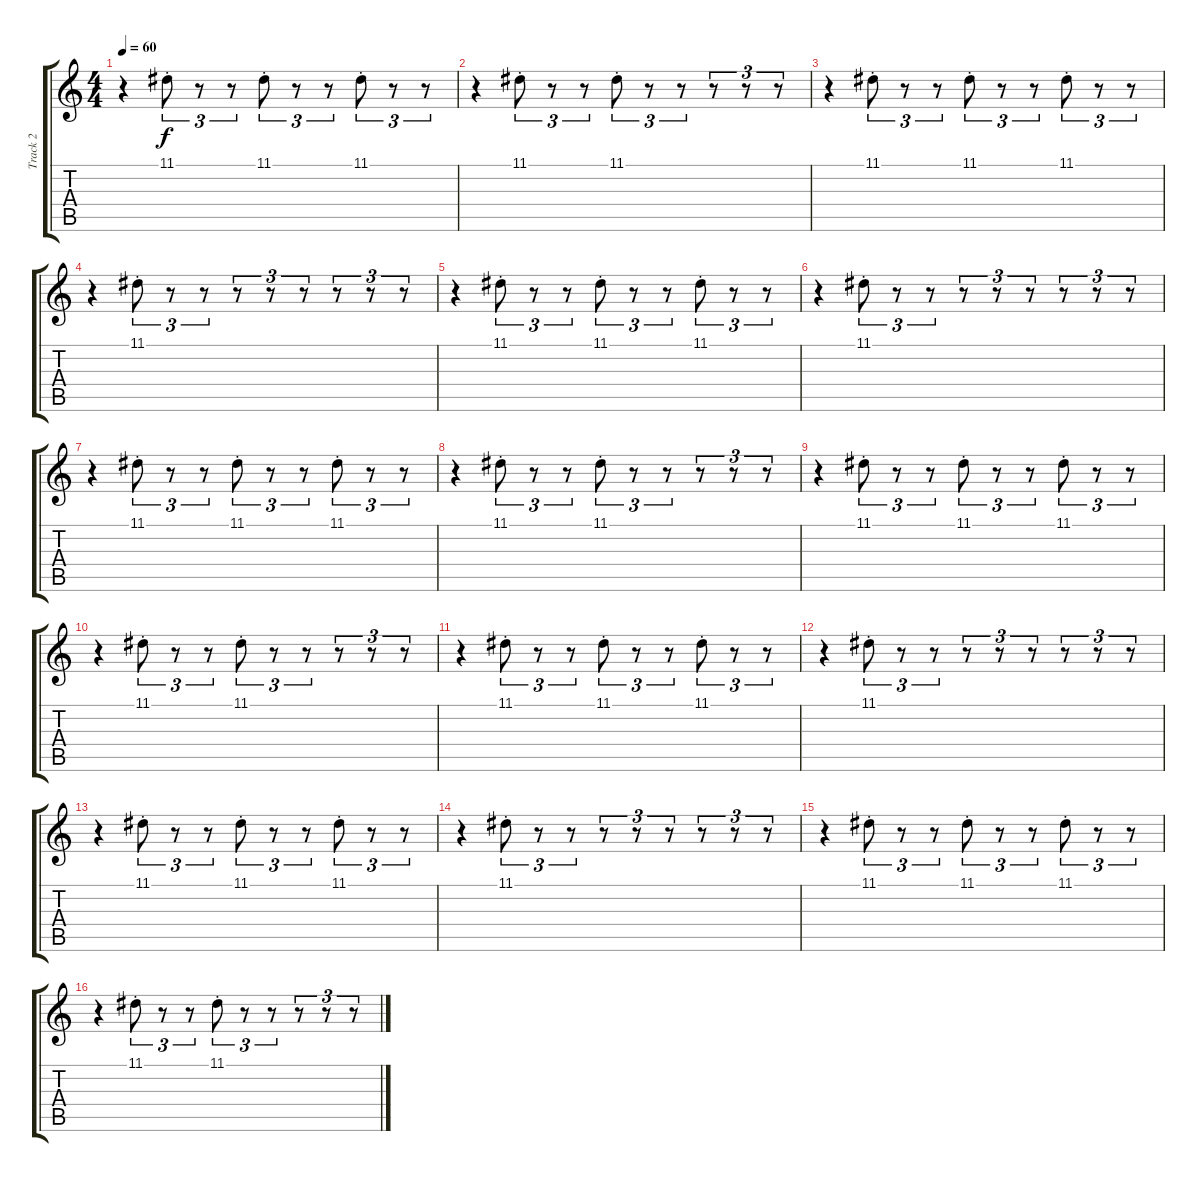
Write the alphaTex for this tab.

\track ("Track 2" "Track 2") {instrument stringensemble2}
\staff {score tabs}
\tuning (E4 B3 G3 D3 A2 E2) {hide}
\ts (4 4)
\tempo 60
\clef g2
\ks c
r.4{dy f} 11.1{st}.8{tu (3 2)} r.8{tu (3 2)} r.8{tu (3 2)} 11.1{st}.8{tu (3 2)} r.8{tu (3 2)} r.8{tu (3 2)} 11.1{st}.8{tu (3 2)} r.8{tu (3 2)} r.8{tu (3 2)} |
r.4 11.1{st}.8{tu (3 2)} r.8{tu (3 2)} r.8{tu (3 2)} 11.1{st}.8{tu (3 2)} r.8{tu (3 2)} r.8{tu (3 2)} r.8{tu (3 2)} r.8{tu (3 2)} r.8{tu (3 2)} |
r.4 11.1{st}.8{tu (3 2)} r.8{tu (3 2)} r.8{tu (3 2)} 11.1{st}.8{tu (3 2)} r.8{tu (3 2)} r.8{tu (3 2)} 11.1{st}.8{tu (3 2)} r.8{tu (3 2)} r.8{tu (3 2)} |
r.4 11.1{st}.8{tu (3 2)} r.8{tu (3 2)} r.8{tu (3 2)} r.8{tu (3 2)} r.8{tu (3 2)} r.8{tu (3 2)} r.8{tu (3 2)} r.8{tu (3 2)} r.8{tu (3 2)} |
r.4 11.1{st}.8{tu (3 2)} r.8{tu (3 2)} r.8{tu (3 2)} 11.1{st}.8{tu (3 2)} r.8{tu (3 2)} r.8{tu (3 2)} 11.1{st}.8{tu (3 2)} r.8{tu (3 2)} r.8{tu (3 2)} |
r.4 11.1{st}.8{tu (3 2)} r.8{tu (3 2)} r.8{tu (3 2)} r.8{tu (3 2)} r.8{tu (3 2)} r.8{tu (3 2)} r.8{tu (3 2)} r.8{tu (3 2)} r.8{tu (3 2)} |
r.4 11.1{st}.8{tu (3 2)} r.8{tu (3 2)} r.8{tu (3 2)} 11.1{st}.8{tu (3 2)} r.8{tu (3 2)} r.8{tu (3 2)} 11.1{st}.8{tu (3 2)} r.8{tu (3 2)} r.8{tu (3 2)} |
r.4 11.1{st}.8{tu (3 2)} r.8{tu (3 2)} r.8{tu (3 2)} 11.1{st}.8{tu (3 2)} r.8{tu (3 2)} r.8{tu (3 2)} r.8{tu (3 2)} r.8{tu (3 2)} r.8{tu (3 2)} |
r.4 11.1{st}.8{tu (3 2)} r.8{tu (3 2)} r.8{tu (3 2)} 11.1{st}.8{tu (3 2)} r.8{tu (3 2)} r.8{tu (3 2)} 11.1{st}.8{tu (3 2)} r.8{tu (3 2)} r.8{tu (3 2)} |
r.4 11.1{st}.8{tu (3 2)} r.8{tu (3 2)} r.8{tu (3 2)} 11.1{st}.8{tu (3 2)} r.8{tu (3 2)} r.8{tu (3 2)} r.8{tu (3 2)} r.8{tu (3 2)} r.8{tu (3 2)} |
r.4 11.1{st}.8{tu (3 2)} r.8{tu (3 2)} r.8{tu (3 2)} 11.1{st}.8{tu (3 2)} r.8{tu (3 2)} r.8{tu (3 2)} 11.1{st}.8{tu (3 2)} r.8{tu (3 2)} r.8{tu (3 2)} |
r.4 11.1{st}.8{tu (3 2)} r.8{tu (3 2)} r.8{tu (3 2)} r.8{tu (3 2)} r.8{tu (3 2)} r.8{tu (3 2)} r.8{tu (3 2)} r.8{tu (3 2)} r.8{tu (3 2)} |
r.4 11.1{st}.8{tu (3 2)} r.8{tu (3 2)} r.8{tu (3 2)} 11.1{st}.8{tu (3 2)} r.8{tu (3 2)} r.8{tu (3 2)} 11.1{st}.8{tu (3 2)} r.8{tu (3 2)} r.8{tu (3 2)} |
r.4 11.1{st}.8{tu (3 2)} r.8{tu (3 2)} r.8{tu (3 2)} r.8{tu (3 2)} r.8{tu (3 2)} r.8{tu (3 2)} r.8{tu (3 2)} r.8{tu (3 2)} r.8{tu (3 2)} |
r.4 11.1{st}.8{tu (3 2)} r.8{tu (3 2)} r.8{tu (3 2)} 11.1{st}.8{tu (3 2)} r.8{tu (3 2)} r.8{tu (3 2)} 11.1{st}.8{tu (3 2)} r.8{tu (3 2)} r.8{tu (3 2)} |
r.4 11.1{st}.8{tu (3 2)} r.8{tu (3 2)} r.8{tu (3 2)} 11.1{st}.8{tu (3 2)} r.8{tu (3 2)} r.8{tu (3 2)} r.8{tu (3 2)} r.8{tu (3 2)} r.8{tu (3 2)}
